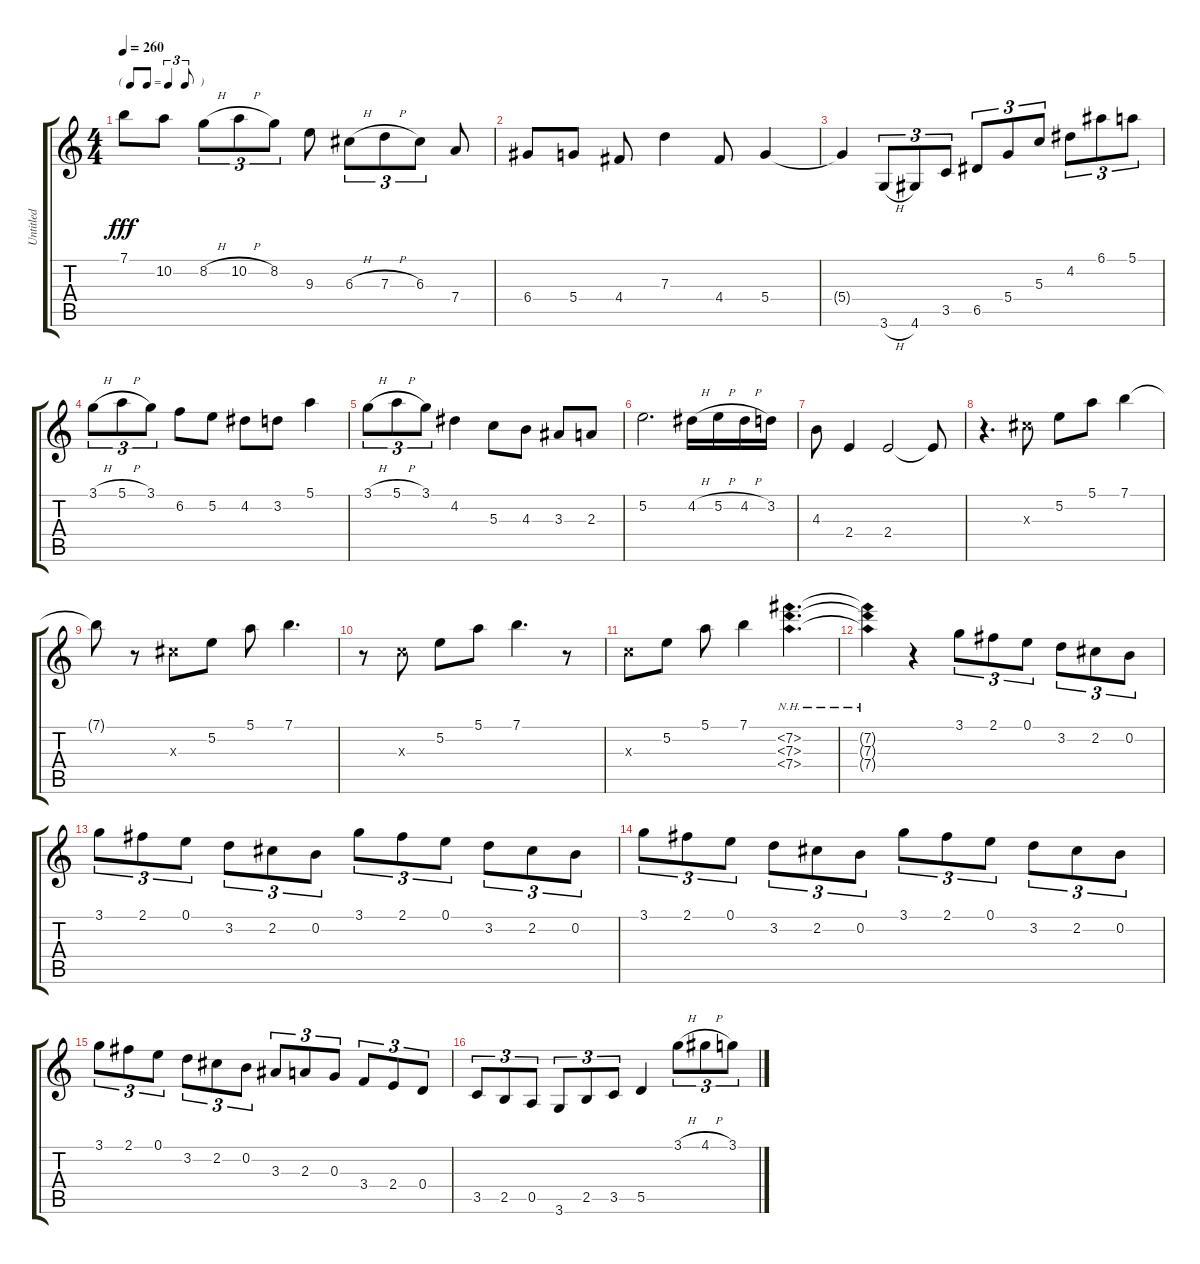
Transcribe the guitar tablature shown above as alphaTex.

\track ("Untitled" "Untitled") {instrument acousticguitarsteel}
\staff {score tabs}
\tuning (E4 B3 G3 D3 A2 E2) {hide}
\ts (4 4)
\tf triplet8th
\tempo 260
\clef g2
\ks c
7.1{t}.8{dy fff} 10.2.8 8.2{h}.8{tu (3 2)} 10.2{h}.8{tu (3 2)} 8.2.8{tu (3 2)} 9.3.8 6.3{h}.8{tu (3 2)} 7.3{h}.8{tu (3 2)} 6.3.8{tu (3 2)} 7.4.8 |
6.4.8 5.4.8 4.4.8 7.3.4 4.4.8 5.4.4 |
5.4{t}.4 3.6{h}.8{tu (3 2)} 4.6.8{tu (3 2)} 3.5.8{tu (3 2)} 6.5.8{tu (3 2)} 5.4.8{tu (3 2)} 5.3.8{tu (3 2)} 4.2.8{tu (3 2)} 6.1.8{tu (3 2)} 5.1.8{tu (3 2)} |
3.1{h}.8{tu (3 2)} 5.1{h}.8{tu (3 2)} 3.1.8{tu (3 2)} 6.2.8 5.2.8 4.2.8 3.2.8 5.1.4 |
3.1{h}.8{tu (3 2)} 5.1{h}.8{tu (3 2)} 3.1.8{tu (3 2)} 4.2.4 5.3.8 4.3.8 3.3.8 2.3.8 |
5.2.2{d} 4.2{h}.16 5.2{h}.16 4.2{h}.16 3.2.16 |
4.3.8 2.4.4 2.4.2 2.4{t}.8 |
r.4{d} 6.3{x}.8 5.2.8 5.1.8 7.1.4 |
7.1{t}.8 r.8 6.3{x}.8 5.2.8 5.1.8 7.1.4{d} |
r.8 5.3{x}.8 5.2.8 5.1.8 7.1.4{d} r.8 |
5.3{x}.8 5.2.8 5.1.8 7.1.4 (7.2{nh} 7.3{nh} 7.4{nh}).4{d} |
(7.2{nh t} 7.3{nh t} 7.4{nh t}).4 r.4 3.1.8{tu (3 2)} 2.1.8{tu (3 2)} 0.1.8{tu (3 2)} 3.2.8{tu (3 2)} 2.2.8{tu (3 2)} 0.2.8{tu (3 2)} |
3.1.8{tu (3 2)} 2.1.8{tu (3 2)} 0.1.8{tu (3 2)} 3.2.8{tu (3 2)} 2.2.8{tu (3 2)} 0.2.8{tu (3 2)} 3.1.8{tu (3 2)} 2.1.8{tu (3 2)} 0.1.8{tu (3 2)} 3.2.8{tu (3 2)} 2.2.8{tu (3 2)} 0.2.8{tu (3 2)} |
3.1.8{tu (3 2)} 2.1.8{tu (3 2)} 0.1.8{tu (3 2)} 3.2.8{tu (3 2)} 2.2.8{tu (3 2)} 0.2.8{tu (3 2)} 3.1.8{tu (3 2)} 2.1.8{tu (3 2)} 0.1.8{tu (3 2)} 3.2.8{tu (3 2)} 2.2.8{tu (3 2)} 0.2.8{tu (3 2)} |
3.1.8{tu (3 2)} 2.1.8{tu (3 2)} 0.1.8{tu (3 2)} 3.2.8{tu (3 2)} 2.2.8{tu (3 2)} 0.2.8{tu (3 2)} 3.3.8{tu (3 2)} 2.3.8{tu (3 2)} 0.3.8{tu (3 2)} 3.4.8{tu (3 2)} 2.4.8{tu (3 2)} 0.4.8{tu (3 2)} |
3.5.8{tu (3 2)} 2.5.8{tu (3 2)} 0.5.8{tu (3 2)} 3.6.8{tu (3 2)} 2.5.8{tu (3 2)} 3.5.8{tu (3 2)} 5.5.4 3.1{h}.8{tu (3 2)} 4.1{h}.8{tu (3 2)} 3.1.8{tu (3 2)}
